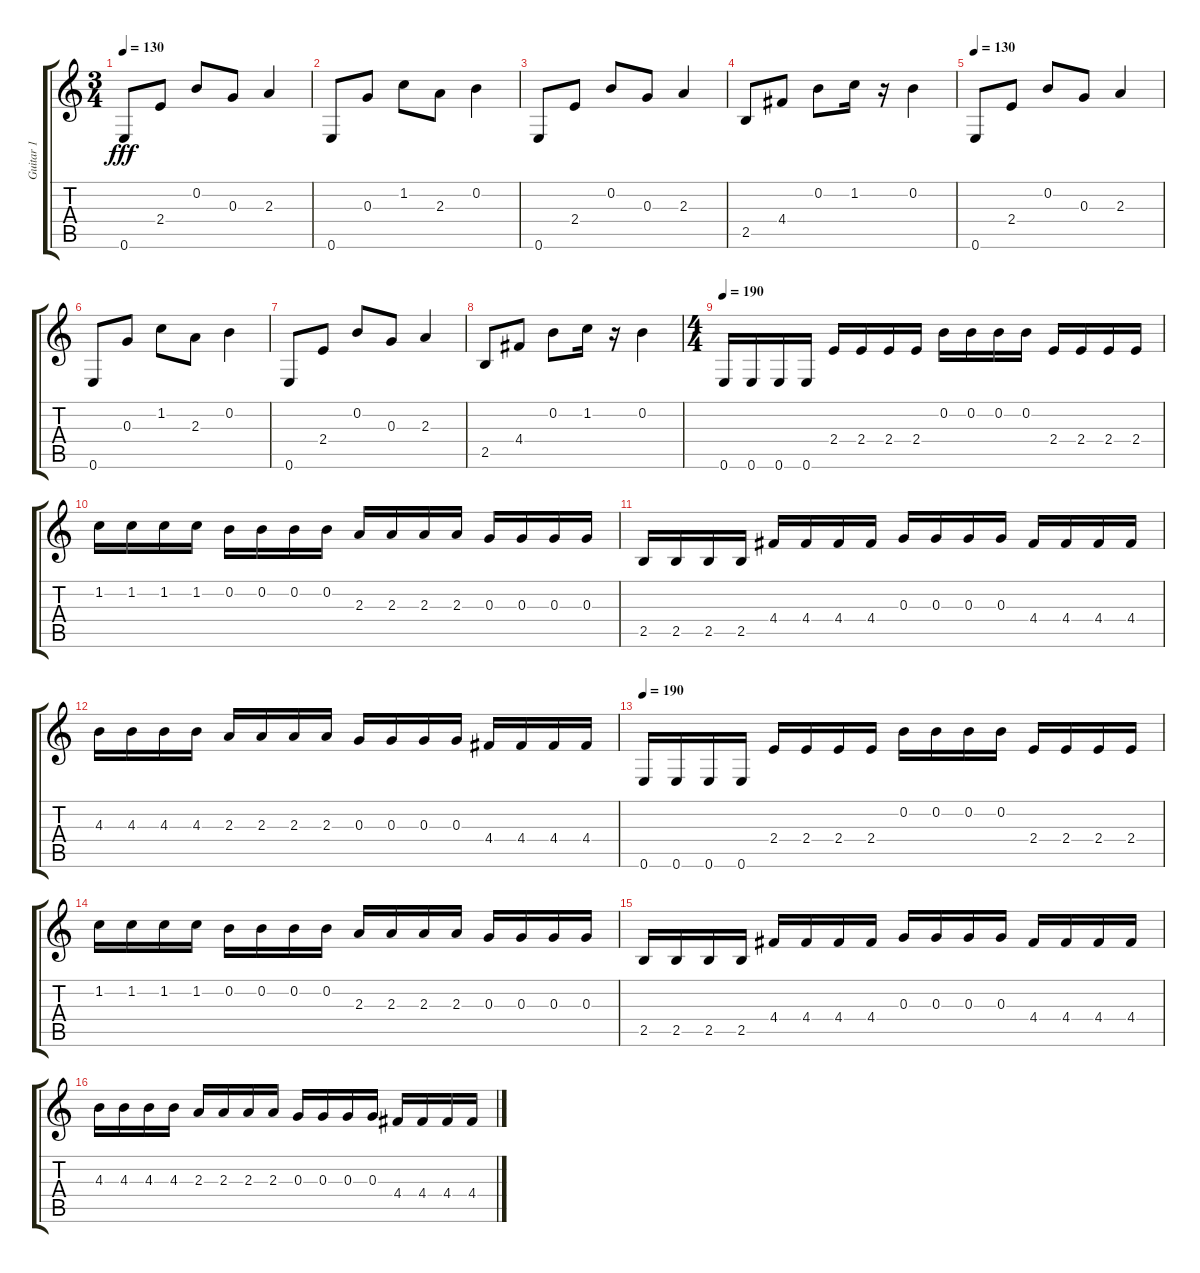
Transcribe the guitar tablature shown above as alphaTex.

\track ("Guitar 1" "Guitar 1") {instrument distortionguitar}
\staff {score tabs}
\tuning (E4 B3 G3 D3 A2 E2) {hide}
\ts (3 4)
\tempo 130
\clef g2
\ks c
0.6.8{dy fff} 2.4.8 0.2.8 0.3.8 2.3.4 |
0.6.8 0.3.8 1.2.8 2.3.8 0.2.4 |
0.6.8 2.4.8 0.2.8 0.3.8 2.3.4 |
2.5.8 4.4.8 0.2.8 1.2.16 r.16 0.2.4 |
\tempo 130
0.6.8 2.4.8 0.2.8 0.3.8 2.3.4 |
0.6.8 0.3.8 1.2.8 2.3.8 0.2.4 |
0.6.8 2.4.8 0.2.8 0.3.8 2.3.4 |
2.5.8 4.4.8 0.2.8 1.2.16 r.16 0.2.4 |
\ts (4 4)
\tempo 190
0.6.16 0.6.16 0.6.16 0.6.16 2.4.16 2.4.16 2.4.16 2.4.16 0.2.16 0.2.16 0.2.16 0.2.16 2.4.16 2.4.16 2.4.16 2.4.16 |
1.2.16 1.2.16 1.2.16 1.2.16 0.2.16 0.2.16 0.2.16 0.2.16 2.3.16 2.3.16 2.3.16 2.3.16 0.3.16 0.3.16 0.3.16 0.3.16 |
2.5.16 2.5.16 2.5.16 2.5.16 4.4.16 4.4.16 4.4.16 4.4.16 0.3.16 0.3.16 0.3.16 0.3.16 4.4.16 4.4.16 4.4.16 4.4.16 |
4.3.16 4.3.16 4.3.16 4.3.16 2.3.16 2.3.16 2.3.16 2.3.16 0.3.16 0.3.16 0.3.16 0.3.16 4.4.16 4.4.16 4.4.16 4.4.16 |
\tempo 190
0.6.16 0.6.16 0.6.16 0.6.16 2.4.16 2.4.16 2.4.16 2.4.16 0.2.16 0.2.16 0.2.16 0.2.16 2.4.16 2.4.16 2.4.16 2.4.16 |
1.2.16 1.2.16 1.2.16 1.2.16 0.2.16 0.2.16 0.2.16 0.2.16 2.3.16 2.3.16 2.3.16 2.3.16 0.3.16 0.3.16 0.3.16 0.3.16 |
2.5.16 2.5.16 2.5.16 2.5.16 4.4.16 4.4.16 4.4.16 4.4.16 0.3.16 0.3.16 0.3.16 0.3.16 4.4.16 4.4.16 4.4.16 4.4.16 |
4.3.16 4.3.16 4.3.16 4.3.16 2.3.16 2.3.16 2.3.16 2.3.16 0.3.16 0.3.16 0.3.16 0.3.16 4.4.16 4.4.16 4.4.16 4.4.16
